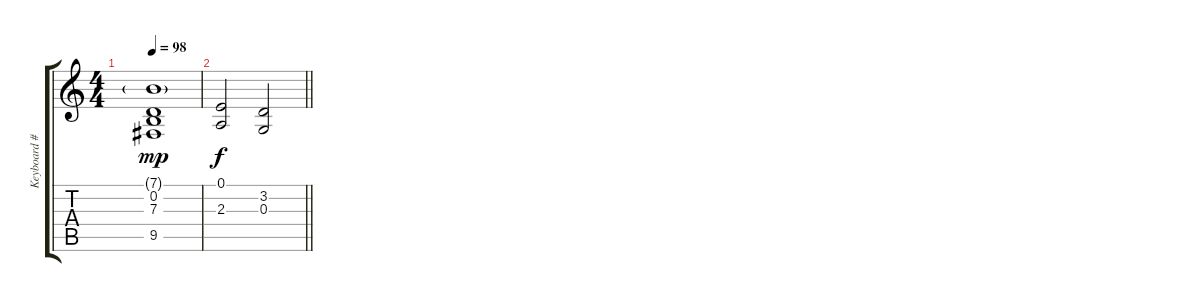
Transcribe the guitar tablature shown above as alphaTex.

\track ("Keyboard #1" "Keyboard #") {instrument acousticgrandpiano}
\staff {score tabs}
\tuning (E4 B3 G3 D3 A2 E2) {hide}
\ts (4 4)
\tempo 98
\clef g2
\ks c
(7.1{g} 0.2 7.3 9.5).1{dy mp} |
\barLineRight lightlight
(0.1 2.3).2{dy f} (3.2 0.3).2
